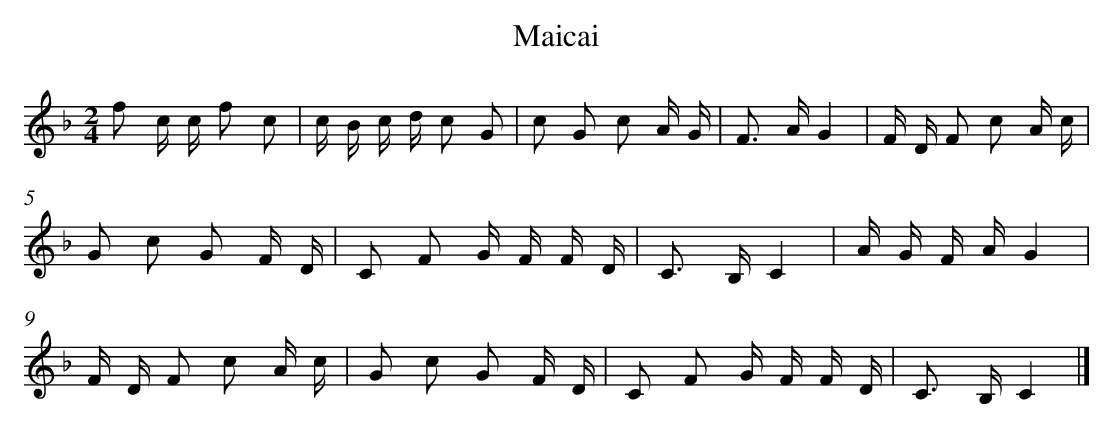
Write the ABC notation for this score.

X:1
T: Maicai
L: 1/16
M: 2/4
K: F
f2 c c f2 c2 [I:setbarnb 1]|
c B c d c2 G2 |
c2 G2 c2 A G |
F2> A2G4 |
F D F2 c2 A c |
G2 c2 G2 F D |
C2 F2 G F F D |
C2> B,2C4 |
A G F AG4 |
F D F2 c2 A c |
G2 c2 G2 F D |
C2 F2 G F F D |
C2> B,2C4 |]
